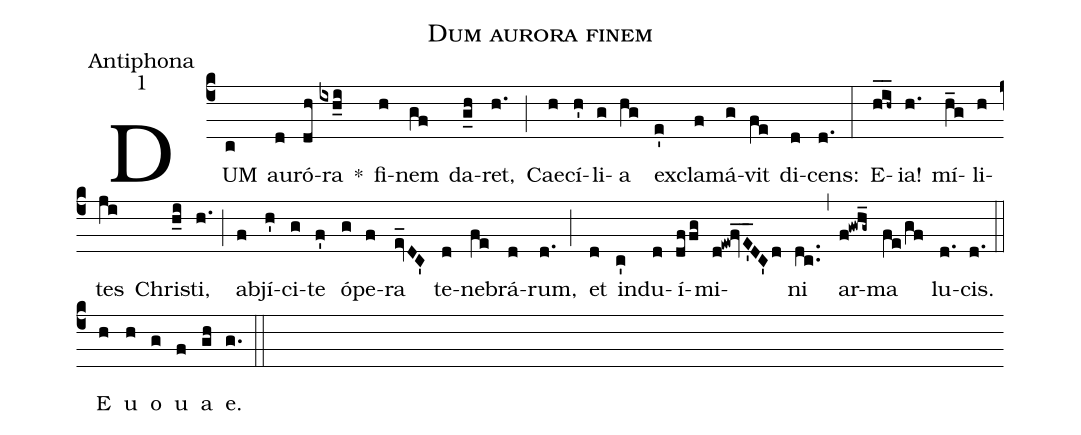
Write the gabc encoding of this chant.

name:Dum aurora finem;
office-part:Antiphona;
mode:1;
%%
(c4) DUM(c) au(d)ró(dh)ra(ixh_i) *() fi(h)nem(gf) da(g_h)ret,(h.) (;) Cae(h)cí(h')li(g)a(hg) ex(e')cla(f)má(g)vit(fe) di(d)cens:(d.) (:) E(hi__h~)ia!(h.) mí(h_g)li(h)tes(ji) Chri(h_i)sti,(h.) (;) ab(f)jí(h')ci(g)te(f') ó(g)pe(f)ra(ev_DC') te(d)ne(fe)brá(d)rum,(d.) (;) et(d) in(c')du(d)í(dffg)mi(d!ew!fv_E'_DC'd)ni(dc..) (,) ar(f!gwh_g~)ma(fe/gf) lu(d.)cis.(d.) (::) <eu>E(h) u(h) o(g) u(f) a(gh) e.</eu>(g.) (::)
